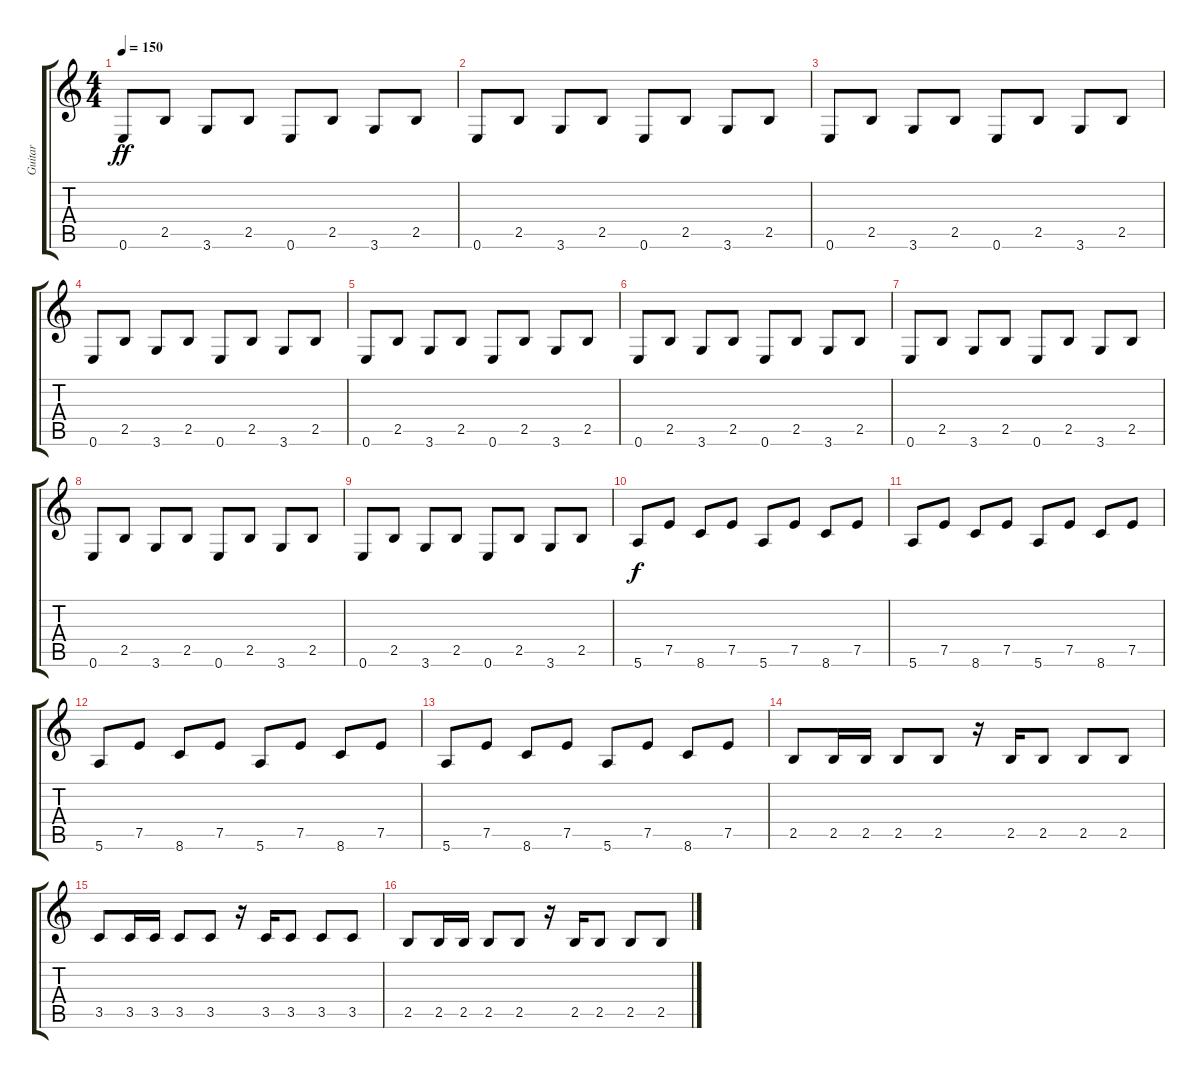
\track ("Guitar" "Guitar") {instrument electricguitarmuted}
\staff {score tabs}
\tuning (E4 B3 G3 D3 A2 E2) {hide}
\ts (4 4)
\tempo 150
\clef g2
\ks c
0.6.8{dy ff} 2.5.8 3.6.8 2.5.8 0.6.8 2.5.8 3.6.8 2.5.8 |
0.6.8 2.5.8 3.6.8 2.5.8 0.6.8 2.5.8 3.6.8 2.5.8 |
0.6.8 2.5.8 3.6.8 2.5.8 0.6.8 2.5.8 3.6.8 2.5.8 |
0.6.8 2.5.8 3.6.8 2.5.8 0.6.8 2.5.8 3.6.8 2.5.8 |
0.6.8 2.5.8 3.6.8 2.5.8 0.6.8 2.5.8 3.6.8 2.5.8 |
0.6.8 2.5.8 3.6.8 2.5.8 0.6.8 2.5.8 3.6.8 2.5.8 |
0.6.8 2.5.8 3.6.8 2.5.8 0.6.8 2.5.8 3.6.8 2.5.8 |
0.6.8 2.5.8 3.6.8 2.5.8 0.6.8 2.5.8 3.6.8 2.5.8 |
0.6.8 2.5.8 3.6.8 2.5.8 0.6.8 2.5.8 3.6.8 2.5.8 |
5.6.8{dy f} 7.5.8 8.6.8 7.5.8 5.6.8 7.5.8 8.6.8 7.5.8 |
5.6.8 7.5.8 8.6.8 7.5.8 5.6.8 7.5.8 8.6.8 7.5.8 |
5.6.8 7.5.8 8.6.8 7.5.8 5.6.8 7.5.8 8.6.8 7.5.8 |
5.6.8 7.5.8 8.6.8 7.5.8 5.6.8 7.5.8 8.6.8 7.5.8 |
2.5.8 2.5.16 2.5.16 2.5.8 2.5.8 r.16 2.5.16 2.5.8 2.5.8 2.5.8 |
3.5.8 3.5.16 3.5.16 3.5.8 3.5.8 r.16 3.5.16 3.5.8 3.5.8 3.5.8 |
2.5.8 2.5.16 2.5.16 2.5.8 2.5.8 r.16 2.5.16 2.5.8 2.5.8 2.5.8
